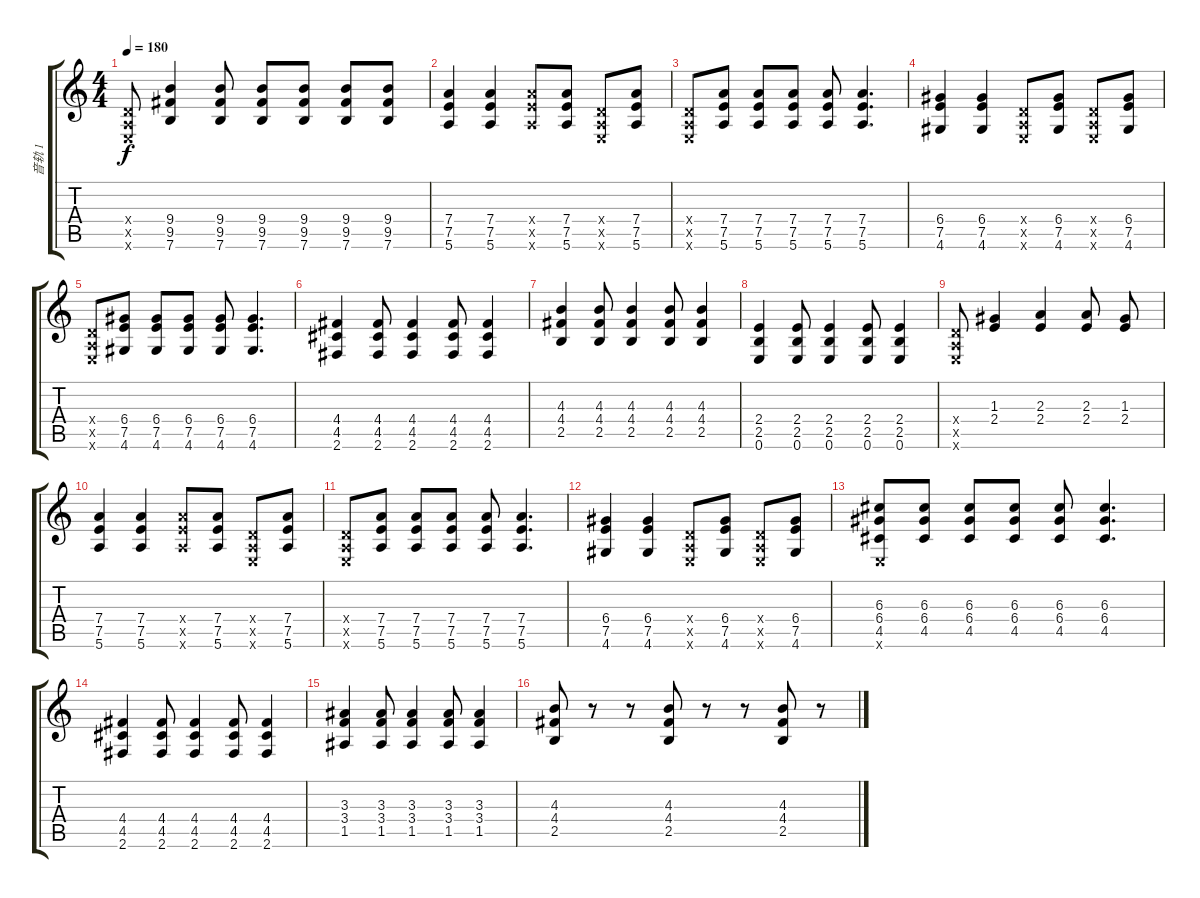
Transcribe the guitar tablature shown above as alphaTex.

\track ("音轨 1" "音轨 1") {instrument distortionguitar}
\staff {score tabs}
\tuning (E4 B3 G3 D3 A2 E2) {hide}
\ts (4 4)
\tempo 180
\clef g2
\ks c
(0.4{x} 0.5{x} 0.6{x}).8{dy f} (9.4 9.5 7.6).4 (9.4 9.5 7.6).8 (9.4 9.5 7.6).8 (9.4 9.5 7.6).8 (9.4 9.5 7.6).8 (9.4 9.5 7.6).8 |
(7.4 7.5 5.6).4 (7.4 7.5 5.6).4 (7.4{x} 7.5{x} 5.6{x}).8 (7.4 7.5 5.6).8 (0.4{x} 0.5{x} 0.6{x}).8 (7.4 7.5 5.6).8 |
(0.4{x} 0.5{x} 0.6{x}).8 (7.4 7.5 5.6).8 (7.4 7.5 5.6).8 (7.4 7.5 5.6).8 (7.4 7.5 5.6).8 (7.4 7.5 5.6).4{d} |
(6.4 7.5 4.6).4 (6.4 7.5 4.6).4 (0.4{x} 0.5{x} 0.6{x}).8 (6.4 7.5 4.6).8 (0.4{x} 0.5{x} 0.6{x}).8 (6.4 7.5 4.6).8 |
(0.4{x} 0.5{x} 0.6{x}).8 (6.4 7.5 4.6).8 (6.4 7.5 4.6).8 (6.4 7.5 4.6).8 (6.4 7.5 4.6).8 (6.4 7.5 4.6).4{d} |
(4.4 4.5 2.6).4 (4.4 4.5 2.6).8 (4.4 4.5 2.6).4 (4.4 4.5 2.6).8 (4.4 4.5 2.6).4 |
(4.3 4.4 2.5).4 (4.3 4.4 2.5).8 (4.3 4.4 2.5).4 (4.3 4.4 2.5).8 (4.3 4.4 2.5).4 |
(2.4 2.5 0.6).4 (2.4 2.5 0.6).8 (2.4 2.5 0.6).4 (2.4 2.5 0.6).8 (2.4 2.5 0.6).4 |
(0.4{x} 0.5{x} 0.6{x}).8 (1.3 2.4).4 (2.3 2.4).4 (2.3 2.4).8 (1.3 2.4).8 |
(7.4 7.5 5.6).4 (7.4 7.5 5.6).4 (7.4{x} 7.5{x} 5.6{x}).8 (7.4 7.5 5.6).8 (0.4{x} 0.5{x} 0.6{x}).8 (7.4 7.5 5.6).8 |
(0.4{x} 0.5{x} 0.6{x}).8 (7.4 7.5 5.6).8 (7.4 7.5 5.6).8 (7.4 7.5 5.6).8 (7.4 7.5 5.6).8 (7.4 7.5 5.6).4{d} |
(6.4 7.5 4.6).4 (6.4 7.5 4.6).4 (0.4{x} 0.5{x} 0.6{x}).8 (6.4 7.5 4.6).8 (0.4{x} 0.5{x} 0.6{x}).8 (6.4 7.5 4.6).8 |
(6.3 6.4 4.5 0.6{x}).8 (6.3 6.4 4.5).8 (6.3 6.4 4.5).8 (6.3 6.4 4.5).8 (6.3 6.4 4.5).8 (6.3 6.4 4.5).4{d} |
(4.4 4.5 2.6).4 (4.4 4.5 2.6).8 (4.4 4.5 2.6).4 (4.4 4.5 2.6).8 (4.4 4.5 2.6).4 |
(3.3 3.4 1.5).4 (3.3 3.4 1.5).8 (3.3 3.4 1.5).4 (3.3 3.4 1.5).8 (3.3 3.4 1.5).4 |
(4.3 4.4 2.5).8 r.8 r.8 (4.3 4.4 2.5).8 r.8 r.8 (4.3 4.4 2.5).8 r.8
